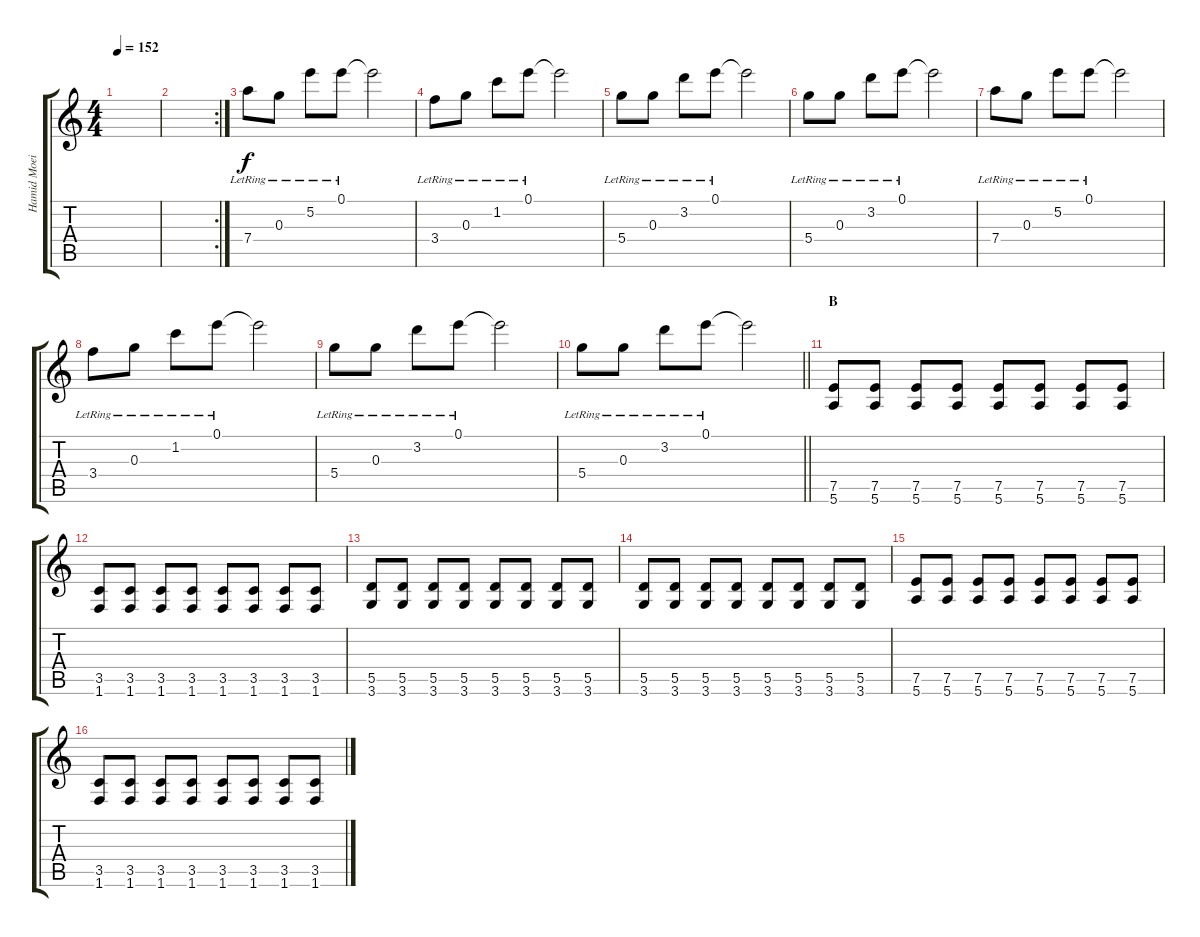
\track ("Hamid Moeini" "Hamid Moei") {instrument distortionguitar}
\staff {score tabs}
\tuning (E4 B3 G3 D3 A2 E2) {hide}
\ts (4 4)
\tempo 152
\clef g2
\ks aminor
|
\rc 2
|
7.4{lr}.8{ot 8vb} 0.3{lr}.8{ot 8vb} 5.2{lr}.8{ot 8vb} 0.1{lr}.8{ot 8vb} 0.1{t}.2{ot 8vb} |
3.4{lr}.8{ot 8vb} 0.3{lr}.8{ot 8vb} 1.2{lr}.8{ot 8vb} 0.1{lr}.8{ot 8vb} 0.1{t}.2{ot 8vb} |
5.4{lr}.8{ot 8vb} 0.3{lr}.8{ot 8vb} 3.2{lr}.8{ot 8vb} 0.1{lr}.8{ot 8vb} 0.1{t}.2{ot 8vb} |
5.4{lr}.8{ot 8vb} 0.3{lr}.8{ot 8vb} 3.2{lr}.8{ot 8vb} 0.1{lr}.8{ot 8vb} 0.1{t}.2{ot 8vb} |
7.4{lr}.8{ot 8vb} 0.3{lr}.8{ot 8vb} 5.2{lr}.8{ot 8vb} 0.1{lr}.8{ot 8vb} 0.1{t}.2{ot 8vb} |
3.4{lr}.8{ot 8vb} 0.3{lr}.8{ot 8vb} 1.2{lr}.8{ot 8vb} 0.1{lr}.8{ot 8vb} 0.1{t}.2{ot 8vb} |
5.4{lr}.8{ot 8vb} 0.3{lr}.8{ot 8vb} 3.2{lr}.8{ot 8vb} 0.1{lr}.8{ot 8vb} 0.1{t}.2{ot 8vb} |
\barLineRight lightlight
5.4{lr}.8{ot 8vb} 0.3{lr}.8{ot 8vb} 3.2{lr}.8{ot 8vb} 0.1{lr}.8{ot 8vb} 0.1{t}.2{ot 8vb} |
\section ("" "B")
(7.5 5.6).8 (7.5 5.6).8 (7.5 5.6).8 (7.5 5.6).8 (7.5 5.6).8 (7.5 5.6).8 (7.5 5.6).8 (7.5 5.6).8 |
(3.5 1.6).8 (3.5 1.6).8 (3.5 1.6).8 (3.5 1.6).8 (3.5 1.6).8 (3.5 1.6).8 (3.5 1.6).8 (3.5 1.6).8 |
(5.5 3.6).8 (5.5 3.6).8 (5.5 3.6).8 (5.5 3.6).8 (5.5 3.6).8 (5.5 3.6).8 (5.5 3.6).8 (5.5 3.6).8 |
(5.5 3.6).8 (5.5 3.6).8 (5.5 3.6).8 (5.5 3.6).8 (5.5 3.6).8 (5.5 3.6).8 (5.5 3.6).8 (5.5 3.6).8 |
(7.5 5.6).8 (7.5 5.6).8 (7.5 5.6).8 (7.5 5.6).8 (7.5 5.6).8 (7.5 5.6).8 (7.5 5.6).8 (7.5 5.6).8 |
(3.5 1.6).8 (3.5 1.6).8 (3.5 1.6).8 (3.5 1.6).8 (3.5 1.6).8 (3.5 1.6).8 (3.5 1.6).8 (3.5 1.6).8
